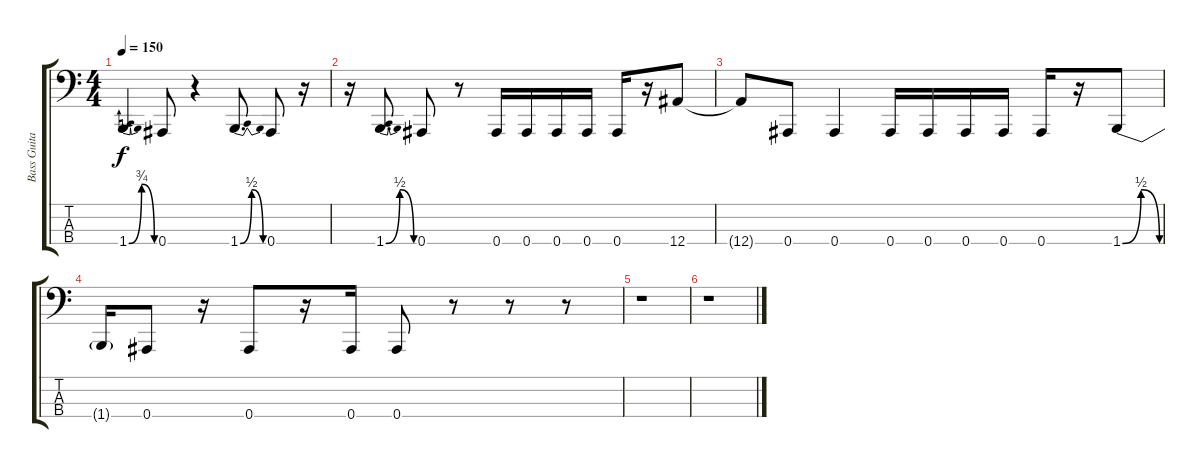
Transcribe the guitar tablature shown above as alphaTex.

\track ("Bass Guitar" "Bass Guita") {instrument electricbasspick}
\staff {score tabs}
\tuning (Eb2 Bb1 F1 Bb0) {hide}
\ts (4 4)
\tempo 150
\clef f4
\ks c
1.4{be (bendrelease 0 0 30 3 30 3 60 0)}.4{dy f} 0.4.8 r.4 1.4{be (bendrelease 0 0 30 2 30 2 60 0)}.8{d} 0.4.8 r.16 |
r.16 1.4{be (bendrelease 0 0 30 2 30 2 60 0)}.8{d} 0.4.8 r.8 0.4.16 0.4.16 0.4.16 0.4.16 0.4.16 r.16 12.4.8 |
12.4{t}.8 0.4.8 0.4.4 0.4.16 0.4.16 0.4.16 0.4.16 0.4.16 r.16 1.4{be (bendrelease 0 0 30 2 30 2 60 0)}.8 |
1.4{t}.16 0.4.8 r.16 0.4.8 r.16 0.4.16 0.4.8 r.8 r.8 r.8 |
r.1 |
r.1
